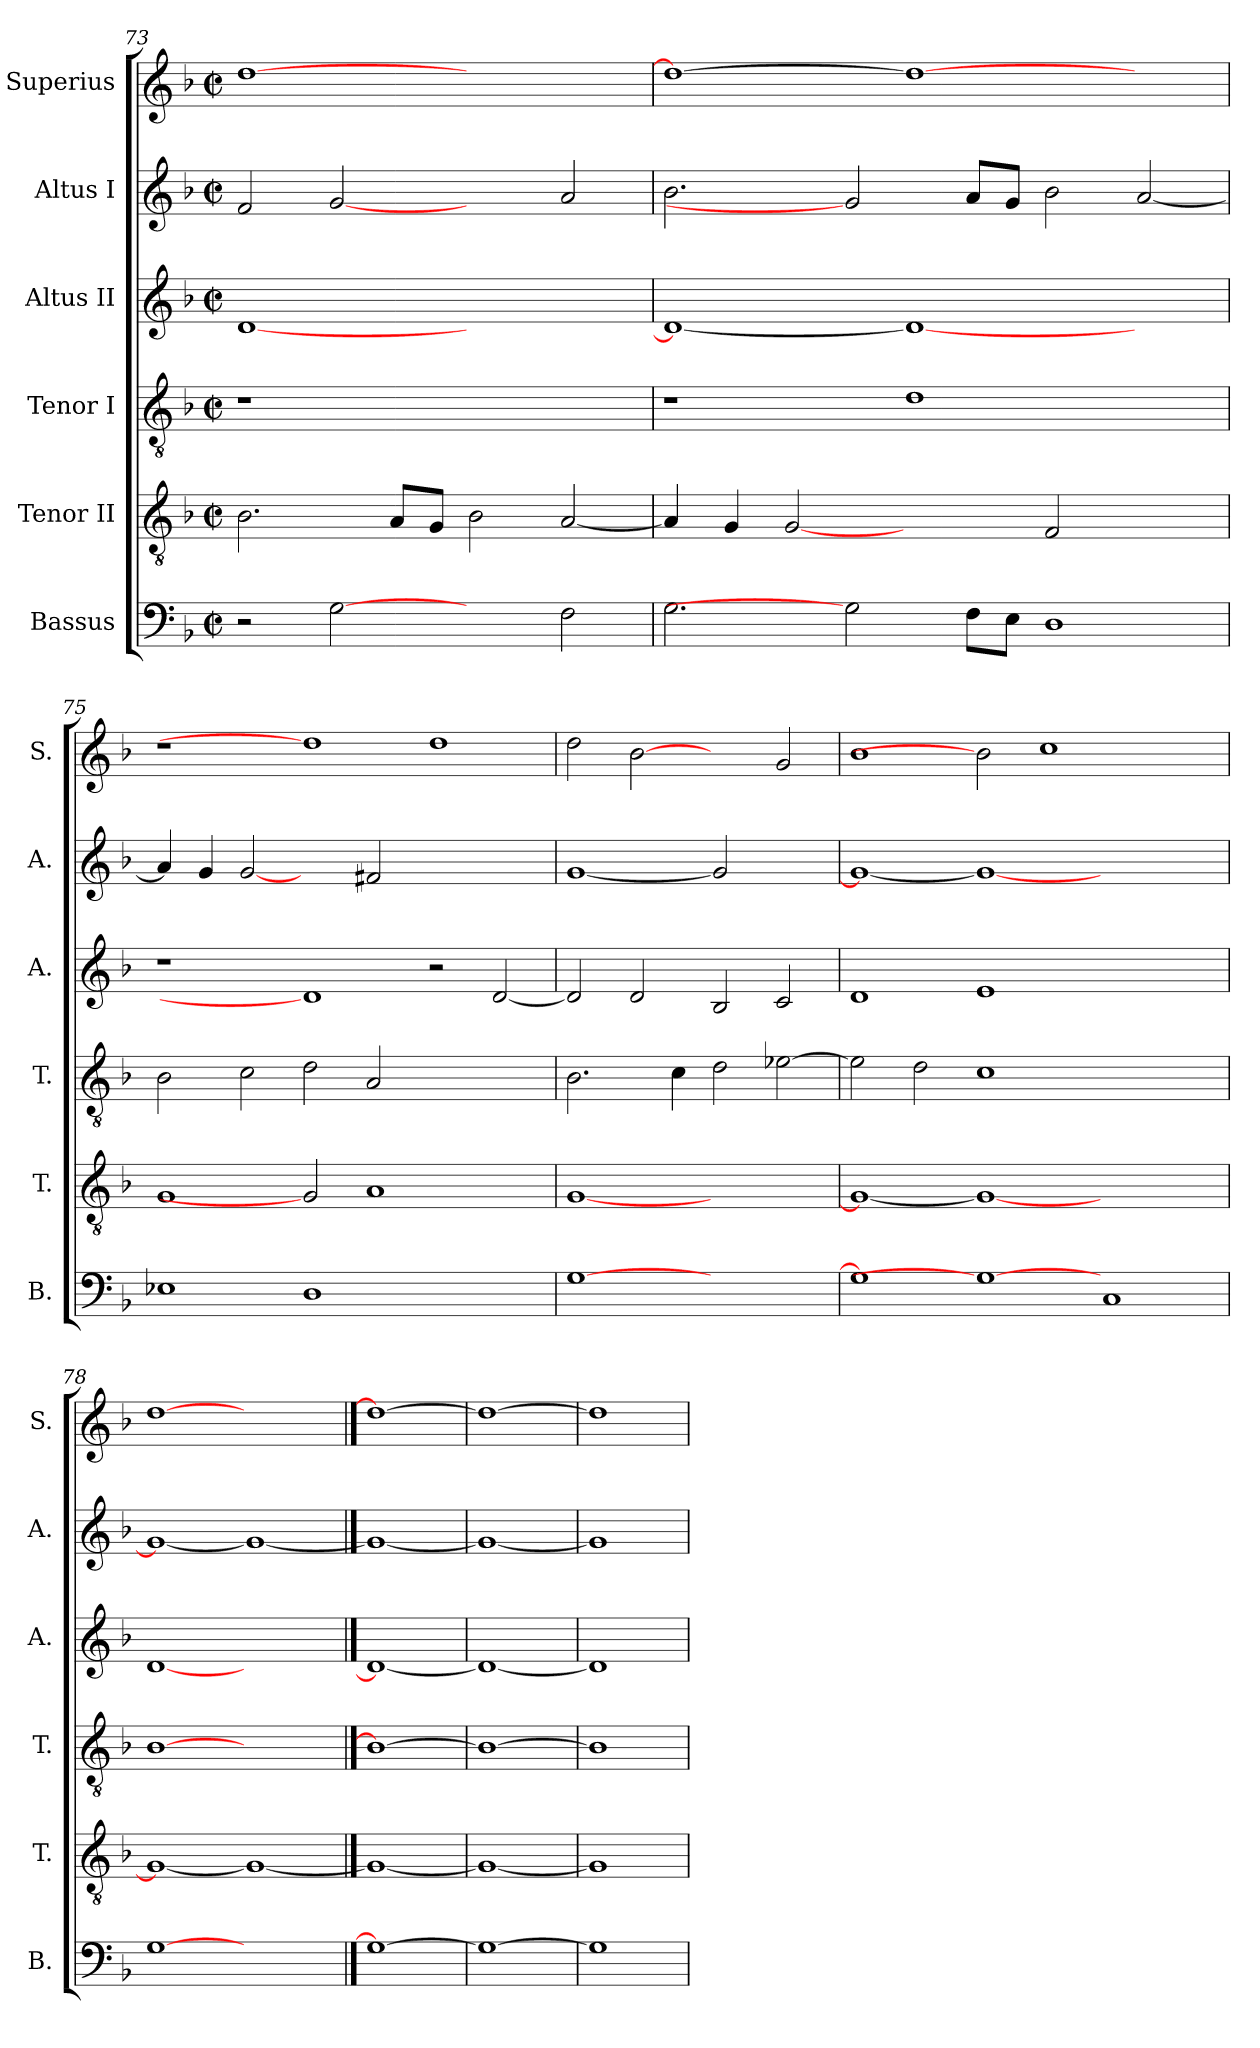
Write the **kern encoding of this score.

**kern	**kern	**kern	**kern	**kern	**kern
*part6	*part5	*part4	*part3	*part2	*part1
*staff6	*staff5	*staff4	*staff3	*staff2	*staff1
*I"Bassus	*I"Tenor II	*I"Tenor I	*I"Altus II	*I"Altus I	*I"Superius
*I'B.	*I'T.	*I'T.	*I'A.	*I'A.	*I'S.
*clefF4	*clefGv2	*clefGv2	*clefG2	*clefG2	*clefG2
*	*ITrd7c12	*ITrd7c12	*	*	*
*k[b-]	*k[b-]	*k[b-]	*k[b-]	*k[b-]	*k[b-]
*F:	*F:	*F:	*F:	*F:	*F:
*M2/2	*M2/2	*M2/2	*M2/2	*M2/2	*M2/2
*met(c|)	*met(c|)	*met(c|)	*met(c|)	*met(c|)	*met(c|)
=73	=73	=73	=73	=73	=73
!	!	!LO:N:vis=1	!	!	!
2r	2.BB-i\	1r	[<1di	2fi/	[>1ddi
[2Gi	.	.	.	[2gi	.
.	8AAi/L	.	.	.	.
.	8GGi/J	.	.	.	.
2ryy	2BB-i\	1ryy	1ryy	2ryy	1ryy
2Fi\	[<2AAi/	.	.	2ai/	.
=74	=74	=74	=74	=74	=74
2.Gi\	4AAi/]	1r	1di_<	2.b-i\	1ddi_>
.	4GGi/	.	.	.	.
.	[2GGi	.	.	.	.
2Gi]	.	.	.	2gi]	.
.	2ryy	1Di	1di_	.	1ddi_
8Fi\L	.	.	.	8ai/L	.
8Ei\J	.	.	.	8gi/J	.
1Di	2FFi/	.	.	2b-i\	.
.	2ryy	2ryy	2ryy	[<2ai/	2ryy
!!LO:PB:g=z
=75	=75	=75	=75	=75	=75
1E-Xi	1GGi	2BB-i\	1r	4ai/]	1r
.	.	.	.	4gi/	.
.	.	2Ci\	.	[2gi	.
1Di	2GGi]	2Di\	1di]	2ryy	1ddi]
.	1AAi	2AAi/	.	2f#Xi/	.
1ryy	.	1ryy	2r	1ryy	1ddi
.	2ryy	.	[<2di/	.	.
=76	=76	=76	=76	=76	=76
[>1Gi	[<1GGi	2.BB-i\	2di/]	[<1gi	2ddi\
.	.	.	2di/	.	[2b-i
.	.	4Ci\	.	.	.
1ryy	1ryy	2Di\	2B-i/	2gi]	2ryy
.	.	[>2E-Xi\	2ci/	2ryy	2gi/
=77	=77	=77	=77	=77	=77
1Gi]	1GGi_<	2E-i\]	1di	1gi_<	1b-i
.	.	2Di\	.	.	.
1Gi_	1GGi_	1Ci	1ei	1gi_	2b-i]
.	.	.	.	.	1cci
1Ci	1ryy	1ryy	1ryy	1ryy	.
.	.	.	.	.	2ryy
=78	=78	=78	=78	=78	=78
[1Gi	1GGi_<	[1BB-i	[1di	1gi_<	[1ddi
1ryy	1GGi_	1ryy	1ryy	1gi_	1ryy
==79	==79	==79	==79	==79	==79
1Gi_	1GGi_	1BB-i_	1di_	1gi_	1ddi_
=80	=80	=80	=80	=80	=80
1Gi_	1GGi_	1BB-i_	1di_	1gi_	1ddi_
=81	=81	=81	=81	=81	=81
1Gi]	1GGi]	1BB-i]	1di]	1gi]	1ddi]
=	=	=	=	=	=
*-	*-	*-	*-	*-	*-
